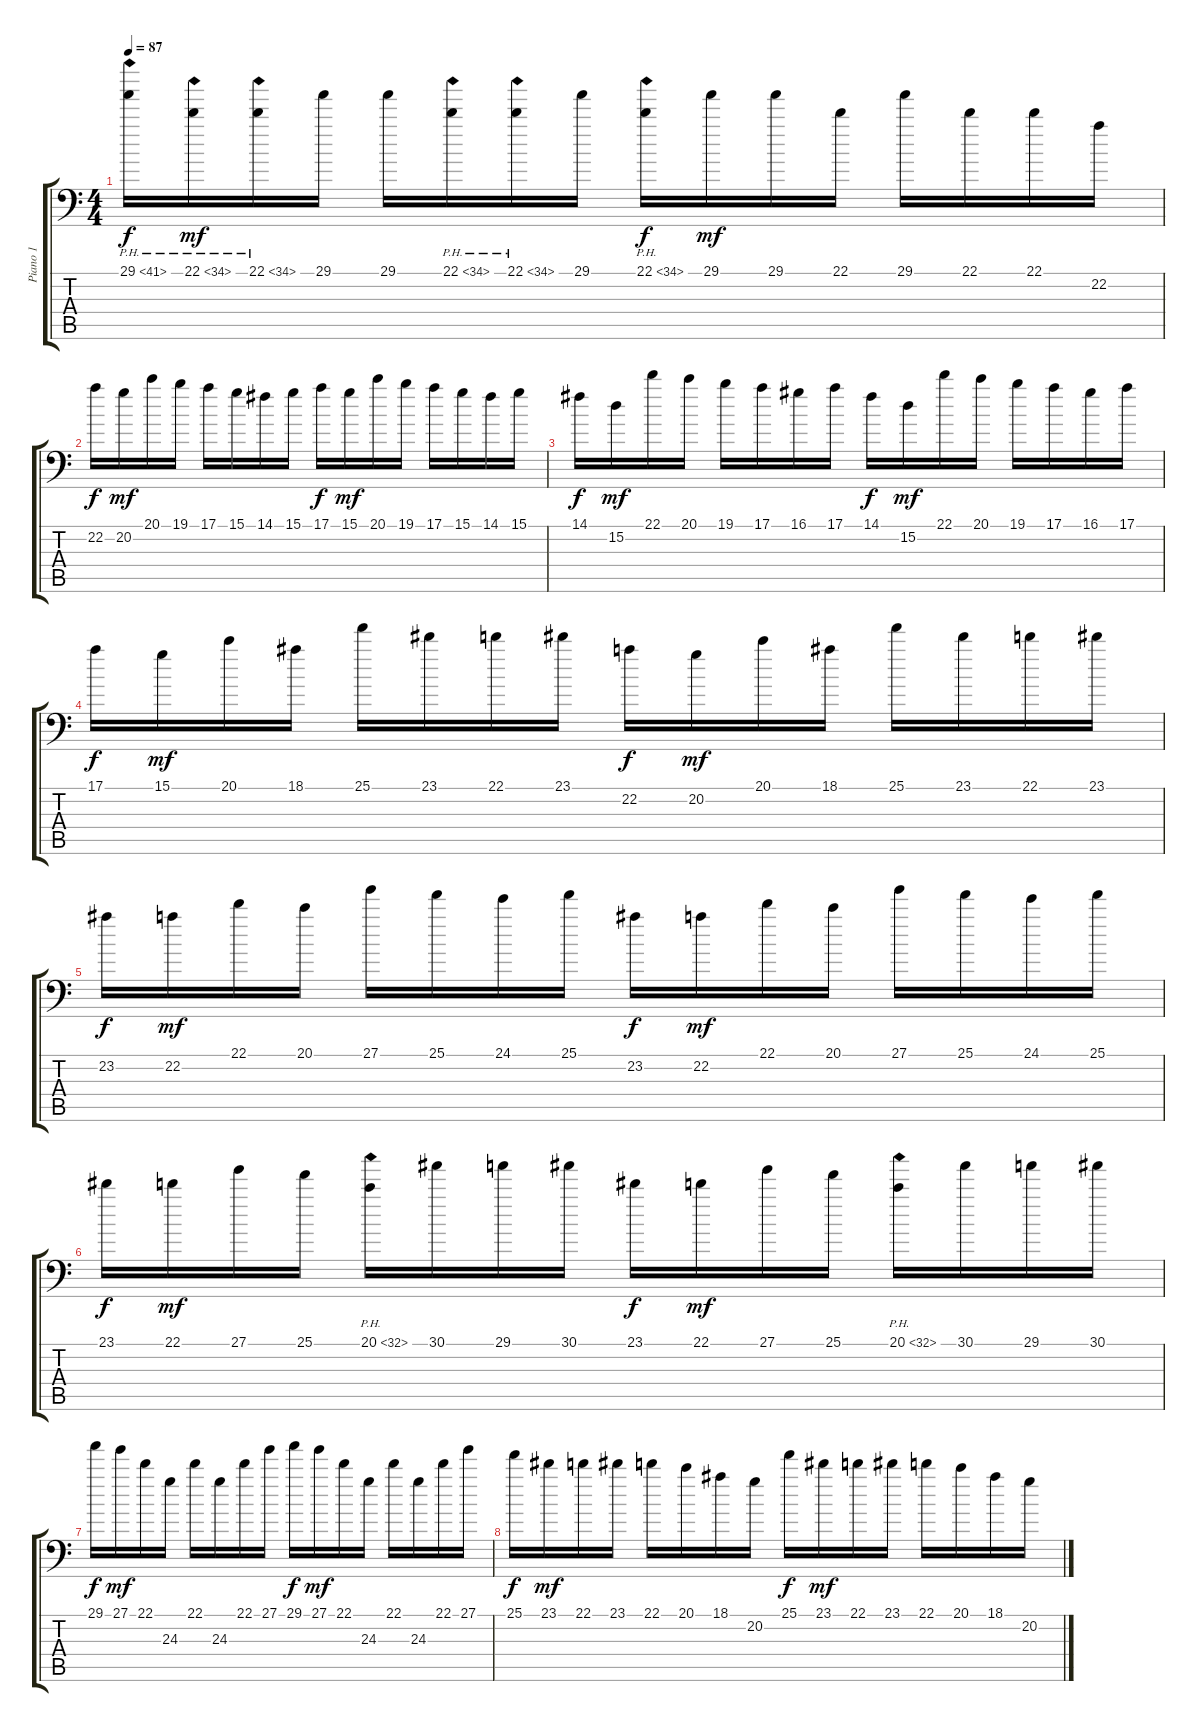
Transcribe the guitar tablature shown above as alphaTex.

\track ("Piano 1" "Piano 1") {instrument brightacousticpiano}
\staff {score tabs}
\tuning (E4 B3 G3 D3 A2 G1) {hide}
\ts (4 4)
\tempo 87
\clef f4
\ks c
29.1{ph 12}.16{dy f} 22.1{ph 12}.16{dy mf} 22.1{ph 12}.16 29.1.16 29.1.16 22.1{ph 12}.16 22.1{ph 12}.16 29.1.16 22.1{ph 12}.16{dy f} 29.1.16{dy mf} 29.1.16 22.1.16 29.1.16 22.1.16 22.1.16 22.2.16 |
22.2.16{dy f} 20.2.16{dy mf} 20.1.16 19.1.16 17.1.16 15.1.16 14.1.16 15.1.16 17.1.16{dy f} 15.1.16{dy mf} 20.1.16 19.1.16 17.1.16 15.1.16 14.1.16 15.1.16 |
14.1.16{dy f} 15.2.16{dy mf} 22.1.16 20.1.16 19.1.16 17.1.16 16.1.16 17.1.16 14.1.16{dy f} 15.2.16{dy mf} 22.1.16 20.1.16 19.1.16 17.1.16 16.1.16 17.1.16 |
17.1.16{dy f} 15.1.16{dy mf} 20.1.16 18.1.16 25.1.16 23.1.16 22.1.16 23.1.16 22.2.16{dy f} 20.2.16{dy mf} 20.1.16 18.1.16 25.1.16 23.1.16 22.1.16 23.1.16 |
23.2.16{dy f} 22.2.16{dy mf} 22.1.16 20.1.16 27.1.16 25.1.16 24.1.16 25.1.16 23.2.16{dy f} 22.2.16{dy mf} 22.1.16 20.1.16 27.1.16 25.1.16 24.1.16 25.1.16 |
23.1.16{dy f} 22.1.16{dy mf} 27.1.16 25.1.16 20.1{ph 12}.16 30.1.16 29.1.16 30.1.16 23.1.16{dy f} 22.1.16{dy mf} 27.1.16 25.1.16 20.1{ph 12}.16 30.1.16 29.1.16 30.1.16 |
29.1.16{dy f} 27.1.16{dy mf} 22.1.16 24.3.16 22.1.16 24.3.16 22.1.16 27.1.16 29.1.16{dy f} 27.1.16{dy mf} 22.1.16 24.3.16 22.1.16 24.3.16 22.1.16 27.1.16 |
25.1.16{dy f} 23.1.16{dy mf} 22.1.16 23.1.16 22.1.16 20.1.16 18.1.16 20.2.16 25.1.16{dy f} 23.1.16{dy mf} 22.1.16 23.1.16 22.1.16 20.1.16 18.1.16 20.2.16
